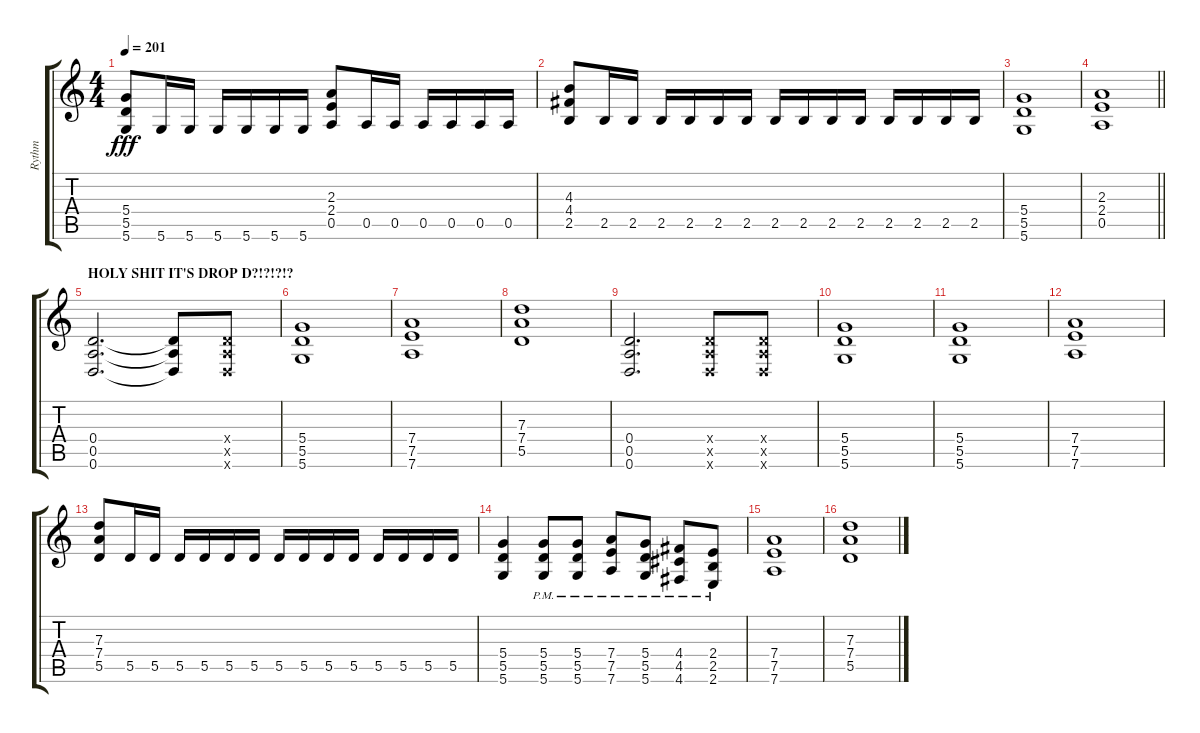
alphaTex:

\track ("Rythm" "Rythm") {instrument distortionguitar}
\staff {score tabs}
\tuning (E4 B3 G3 D3 A2 D2) {hide}
\ts (4 4)
\tempo 201
\clef g2
\ks c
(5.4 5.5 5.6).8{dy fff} 5.6.16 5.6.16 5.6.16 5.6.16 5.6.16 5.6.16 (2.3 2.4 0.5).8 0.5.16 0.5.16 0.5.16 0.5.16 0.5.16 0.5.16 |
(4.3 4.4 2.5).8 2.5.16 2.5.16 2.5.16 2.5.16 2.5.16 2.5.16 2.5.16 2.5.16 2.5.16 2.5.16 2.5.16 2.5.16 2.5.16 2.5.16 |
(5.4 5.5 5.6).1 |
\barLineRight lightlight
(2.3 2.4 0.5).1 |
\section ("" "HOLY SHIT IT'S DROP D?!?!?!?")
(0.4 0.5 0.6).2{d} (0.4{t} 0.5{t} 0.6{t}).8 (0.4{x} 0.5{x} 0.6{x}).8 |
(5.4 5.5 5.6).1 |
(7.4 7.5 7.6).1 |
(7.3 7.4 5.5).1 |
(0.4 0.5 0.6).2{d} (0.4{x} 0.5{x} 0.6{x}).8 (0.4{x} 0.5{x} 0.6{x}).8 |
(5.4 5.5 5.6).1 |
(5.4 5.5 5.6).1 |
(7.4 7.5 7.6).1 |
(7.3 7.4 5.5).8 5.5.16 5.5.16 5.5.16 5.5.16 5.5.16 5.5.16 5.5.16 5.5.16 5.5.16 5.5.16 5.5.16 5.5.16 5.5.16 5.5.16 |
(5.4 5.5 5.6).4 (5.4{pm} 5.5{pm} 5.6{pm}).8 (5.4{pm} 5.5{pm} 5.6{pm}).8 (7.4{pm} 7.5{pm} 7.6{pm}).8 (5.4{pm} 5.5{pm} 5.6{pm}).8 (4.4{pm} 4.5{pm} 4.6{pm}).8 (2.4{pm} 2.5{pm} 2.6{pm}).8 |
(7.4 7.5 7.6).1 |
(7.3 7.4 5.5).1
